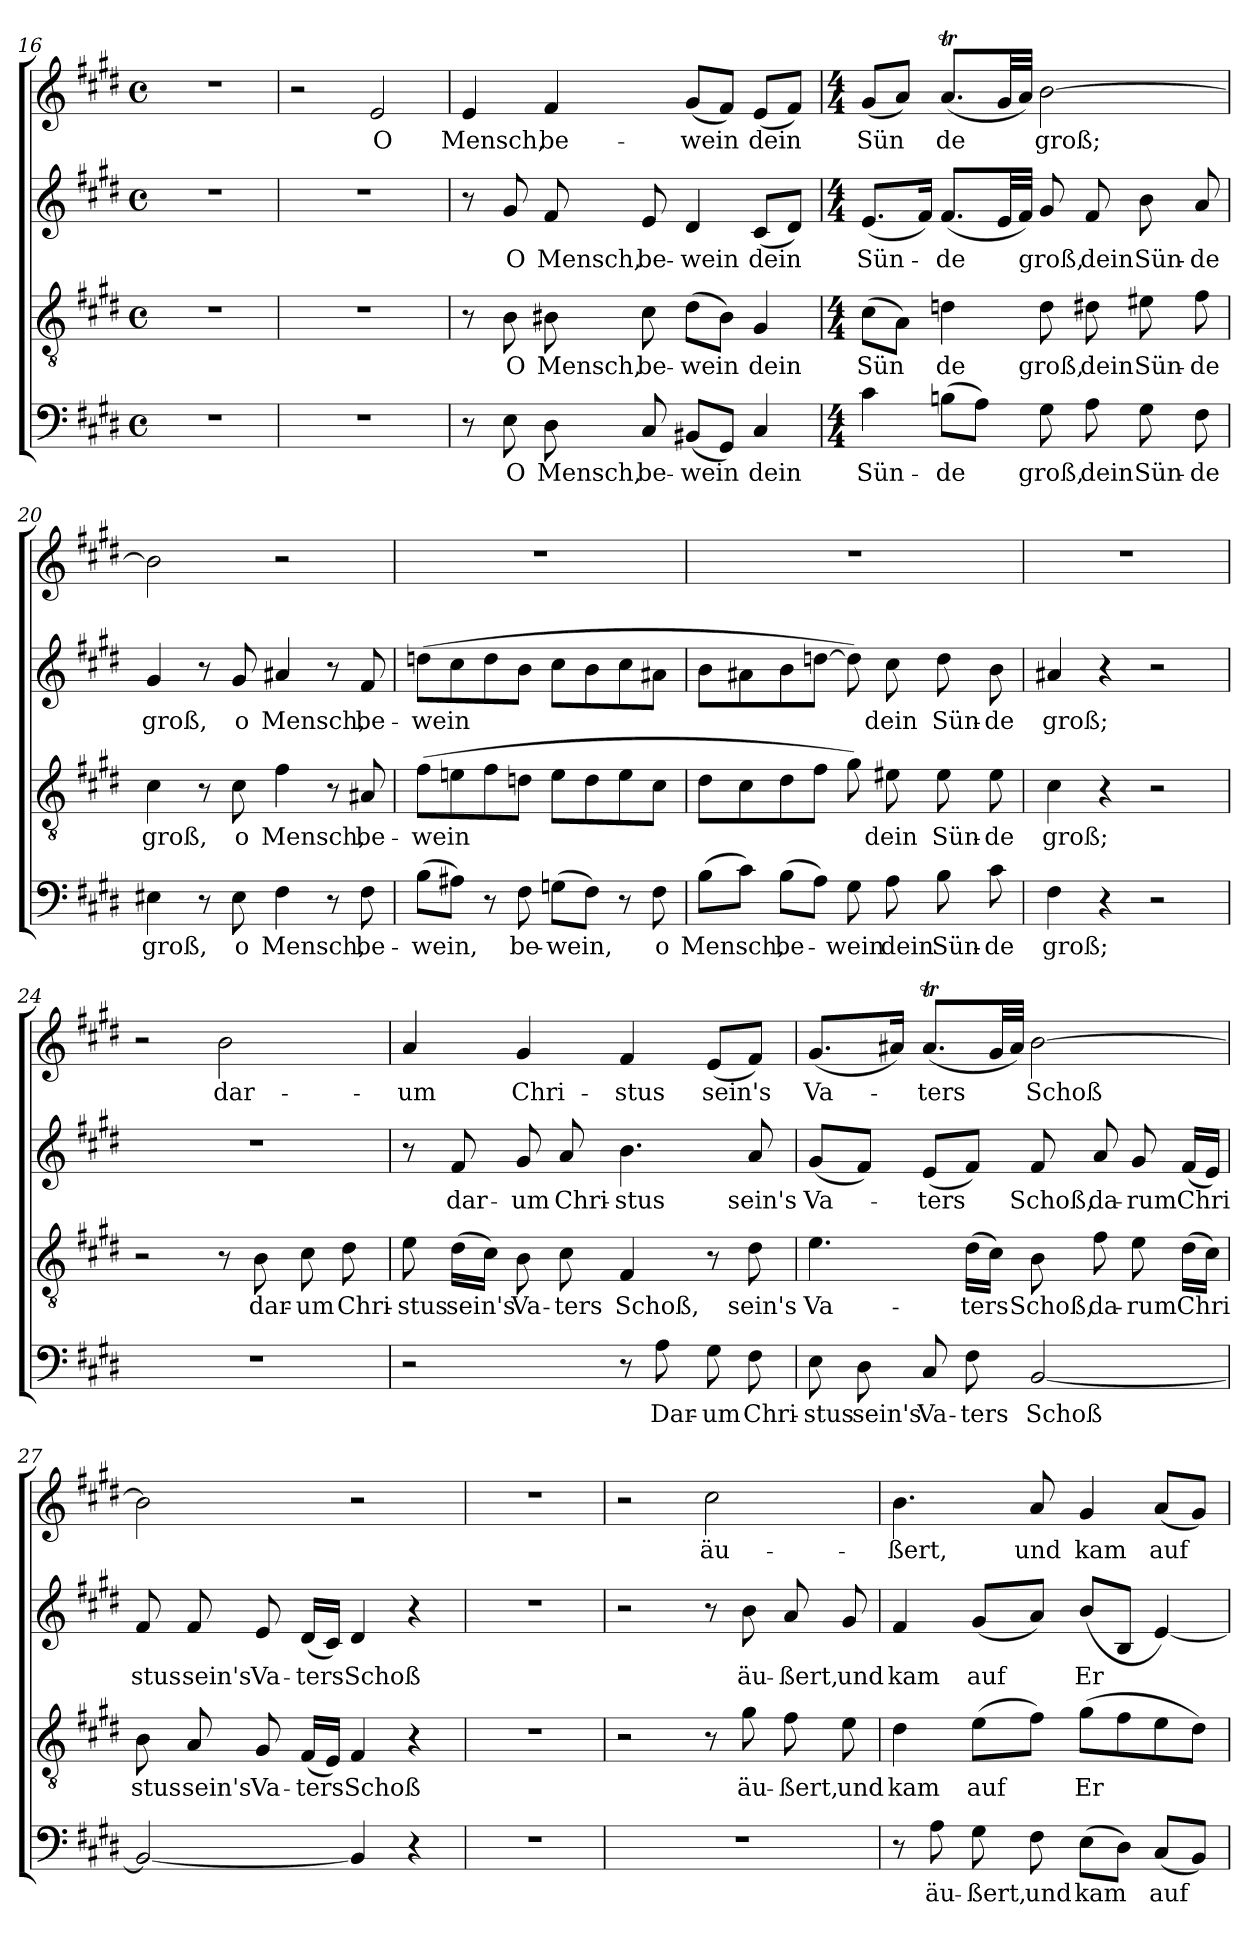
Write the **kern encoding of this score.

**kern	**text	**kern	**text	**kern	**text	**kern	**text
*part4	*part4	*part3	*part3	*part2	*part2	*part1	*part1
*staff4	*staff4	*staff3	*staff3	*staff2	*staff2	*staff1	*staff1
*clefF4	*	*clefGv2	*	*clefG2	*	*clefG2	*
*k[f#c#g#d#]	*	*k[f#c#g#d#]	*	*k[f#c#g#d#]	*	*k[f#c#g#d#]	*
*E:	*	*E:	*	*E:	*	*E:	*
*M4/4	*	*M4/4	*	*M4/4	*	*M4/4	*
*met(c)	*	*met(c)	*	*met(c)	*	*met(c)	*
=16	=16	=16	=16	=16	=16	=16	=16
1r	.	1r	.	1r	.	1r	.
=17	=17	=17	=17	=17	=17	=17	=17
1r	.	1r	.	1r	.	2r	.
!	!	!	!	!	!	!	!LO:LY:b
.	.	.	.	.	.	2e/	O
=18	=18	=18	=18	=18	=18	=18	=18
!	!	!	!	!	!	!	!LO:LY:b
8r	.	8r	.	8r	.	4e/	Mensch,
!	!LO:LY:b	!	!LO:LY:b	!	!LO:LY:b	!	!
8E\	O	8B\	O	8g#/	O	.	.
!	!LO:LY:b	!	!LO:LY:b	!	!LO:LY:b	!	!LO:LY:b
8D#\	Mensch,	8B#X\	Mensch,	8f#/	Mensch,	4f#/	be-
!	!LO:LY:b	!	!LO:LY:b	!	!LO:LY:b	!	!
8C#/	be-	8c#\	be-	8e/	be-	.	.
!	!LO:LY:b	!	!LO:LY:b	!	!LO:LY:b	!	!LO:LY:b
(<8BB#X/L	-wein	(>8d#\L	-wein	4d#/	-wein	(<8g#/L	-wein
8GG#/J)	.	8B#\J)	.	.	.	8f#/J)	.
!	!LO:LY:b	!	!LO:LY:b	!	!LO:LY:b	!	!LO:LY:b
4C#/	dein	4G#/	dein	(<8c#/L	dein	(<8e/L	dein
.	.	.	.	8d#/J)	.	8f#/J)	.
!!LO:LB:g=z
=19	=19	=19	=19	=19	=19	=19	=19
*M4/4	*	*M4/4	*	*M4/4	*	*M4/4	*
!	!LO:LY:b	!	!LO:LY:b	!	!LO:LY:b	!	!LO:LY:b
4c#\	Sün-	(>8c#\L	Sün	(<8.e/L	Sün-	(<8g#/L	Sün
.	.	8A\J)	.	.	.	8a/J)	.
.	.	.	.	16f#/Jk)	.	.	.
!	!LO:LY:b	!	!LO:LY:b	!	!LO:LY:b	!	!LO:LY:b
(>8Bn\L	-de	4dn\	de	(<8.f#/L	-de	(<8.aT/L	de
8A\J)	.	.	.	.	.	.	.
.	.	.	.	32e/LL	.	32g#/LL	.
.	.	.	.	32f#/JJJ)	.	32a/JJJ)	.
!	!LO:LY:b	!	!LO:LY:b	!	!LO:LY:b	!	!LO:LY:b
8G#\	groß,	8d\	groß,	8g#/	groß,	[2b\	groß;
!	!LO:LY:b	!	!LO:LY:b	!	!LO:LY:b	!	!
8A\	dein	8d#X\	dein	8f#/	dein	.	.
!	!LO:LY:b	!	!LO:LY:b	!	!LO:LY:b	!	!
8G#\	Sün-	8e#X\	Sün-	8b\	Sün-	.	.
!	!LO:LY:b	!	!LO:LY:b	!	!LO:LY:b	!	!
8F#\	-de	8f#\	-de	8a/	-de	.	.
=20	=20	=20	=20	=20	=20	=20	=20
!	!LO:LY:b	!	!LO:LY:b	!	!LO:LY:b	!	!
4E#X\	groß,	4c#\	groß,	4g#/	groß,	2b\]	.
8r	.	8r	.	8r	.	.	.
!	!LO:LY:b	!	!LO:LY:b	!	!LO:LY:b	!	!
8E#\	o	8c#\	o	8g#/	o	.	.
!	!LO:LY:b	!	!LO:LY:b	!	!LO:LY:b	!	!
4F#\	Mensch,	4f#\	Mensch,	4a#X/	Mensch,	2r	.
8r	.	8r	.	8r	.	.	.
!	!LO:LY:b	!	!LO:LY:b	!	!LO:LY:b	!	!
8F#\	be-	8A#X/	be-	8f#/	be-	.	.
!!LO:LB:g=z
=21	=21	=21	=21	=21	=21	=21	=21
!	!LO:LY:b	!	!LO:LY:b	!	!LO:LY:b	!	!
(>8B\L	-wein,	(>8f#\L	-wein	(>8ddn\L	-wein	1r	.
8A#X\J)	.	8en\	.	8cc#\	.	.	.
8r	.	8f#\	.	8dd\	.	.	.
!	!LO:LY:b	!	!	!	!	!	!
8F#\	be-	8dn\J	.	8b\J	.	.	.
!	!LO:LY:b	!	!	!	!	!	!
(>8Gn\L	-wein,	8e\L	.	8cc#\L	.	.	.
8F#\J)	.	8d\	.	8b\	.	.	.
8r	.	8e\	.	8cc#\	.	.	.
!	!LO:LY:b	!	!	!	!	!	!
8F#\	o	8c#\J	.	8a#X\J	.	.	.
=22	=22	=22	=22	=22	=22	=22	=22
!	!LO:LY:b	!	!	!	!	!	!
(>8B\L	Mensch,	8d#\L	.	8b\L	.	1r	.
8c#\J)	.	8c#\	.	8a#X\	.	.	.
!	!LO:LY:b	!	!	!	!	!	!
(>8B\L	be-	8d#\	.	8b\	.	.	.
8A\J)	.	8f#\J	.	[8ddn\J	.	.	.
!	!LO:LY:b	!	!	!	!	!	!
8G#\	-wein	8g#\)	.	8dd\])	.	.	.
!	!LO:LY:b	!	!LO:LY:b	!	!LO:LY:b	!	!
8A\	dein	8e#X\	dein	8cc#\	dein	.	.
!	!LO:LY:b	!	!LO:LY:b	!	!LO:LY:b	!	!
8B\	Sün-	8e#\	Sün-	8dd\	Sün-	.	.
!	!LO:LY:b	!	!LO:LY:b	!	!LO:LY:b	!	!
8c#\	-de	8e#\	-de	8b\	-de	.	.
=23	=23	=23	=23	=23	=23	=23	=23
!	!LO:LY:b	!	!LO:LY:b	!	!LO:LY:b	!	!
4F#\	groß;	4c#\	groß;	4a#X/	groß;	1r	.
4r	.	4r	.	4r	.	.	.
2r	.	2r	.	2r	.	.	.
=24	=24	=24	=24	=24	=24	=24	=24
1r	.	2r	.	1r	.	2r	.
!	!	!	!	!	!	!	!LO:LY:b
.	.	8r	.	.	.	2b\	dar-
!	!	!	!LO:LY:b	!	!	!	!
.	.	8B\	dar-	.	.	.	.
!	!	!	!LO:LY:b	!	!	!	!
.	.	8c#\	-um	.	.	.	.
!	!	!	!LO:LY:b	!	!	!	!
.	.	8d#\	Chri-	.	.	.	.
!!LO:PB:g=z
=25	=25	=25	=25	=25	=25	=25	=25
!	!	!	!LO:LY:b	!	!	!	!LO:LY:b
2r	.	8e\	-stus	8r	.	4a/	-um
!	!	!	!LO:LY:b	!	!LO:LY:b	!	!
.	.	(>16d#\LL	sein's	8f#/	dar-	.	.
.	.	16c#\JJ)	.	.	.	.	.
!	!	!	!LO:LY:b	!	!LO:LY:b	!	!LO:LY:b
.	.	8B\	Va-	8g#/	-um	4g#/	Chri-
!	!	!	!LO:LY:b	!	!LO:LY:b	!	!
.	.	8c#\	-ters	8a/	Chri-	.	.
!	!	!	!LO:LY:b	!	!LO:LY:b	!	!LO:LY:b
8r	.	4F#/	Schoß,	4.b\	-stus	4f#/	-stus
!	!LO:LY:b	!	!	!	!	!	!
8A\	Dar-	.	.	.	.	.	.
!	!LO:LY:b	!	!	!	!	!	!LO:LY:b
8G#\	-um	8r	.	.	.	(<8e/L	sein's
!	!LO:LY:b	!	!LO:LY:b	!	!LO:LY:b	!	!
8F#\	Chri-	8d#\	sein's	8a/	sein's	8f#/J)	.
=26	=26	=26	=26	=26	=26	=26	=26
!	!LO:LY:b	!	!LO:LY:b	!	!LO:LY:b	!	!LO:LY:b
8E\	-stus	4.e\	Va-	(<8g#/L	Va-	(<8.g#/L	Va-
!	!LO:LY:b	!	!	!	!	!	!
8D#\	sein's	.	.	8f#/J)	.	.	.
.	.	.	.	.	.	16a#X/Jk)	.
!	!LO:LY:b	!	!	!	!LO:LY:b	!	!LO:LY:b
8C#/	Va-	.	.	(<8e/L	-ters	(<8.a#t/L	-ters
!	!LO:LY:b	!	!LO:LY:b	!	!	!	!
8F#\	-ters	(>16d#\LL	-ters	8f#/J)	.	.	.
.	.	16c#\JJ)	.	.	.	32g#/LL	.
.	.	.	.	.	.	32a#/JJJ)	.
!	!LO:LY:b	!	!LO:LY:b	!	!LO:LY:b	!	!LO:LY:b
[2BB/	Schoß	8B\	Schoß,	8f#/	Schoß,	[2b\	Schoß
!	!	!	!LO:LY:b	!	!LO:LY:b	!	!
.	.	8f#\	da-	8a/	da-	.	.
!	!	!	!LO:LY:b	!	!LO:LY:b	!	!
.	.	8e\	-rum	8g#/	-rum	.	.
!	!	!	!LO:LY:b	!	!LO:LY:b	!	!
.	.	(>16d#\LL	Chri	(<16f#/LL	Chri	.	.
.	.	16c#\JJ)	.	16e/JJ)	.	.	.
!!LO:LB:g=z
=27	=27	=27	=27	=27	=27	=27	=27
!	!	!	!LO:LY:b	!	!LO:LY:b	!	!
2BB/_	.	8B\	stus	8f#/	stus	2b\]	.
!	!	!	!LO:LY:b	!	!LO:LY:b	!	!
.	.	8A/	sein's	8f#/	sein's	.	.
!	!	!	!LO:LY:b	!	!LO:LY:b	!	!
.	.	8G#/	Va-	8e/	Va-	.	.
!	!	!	!LO:LY:b	!	!LO:LY:b	!	!
.	.	(<16F#/LL	-ters	(<16d#/LL	-ters	.	.
.	.	16E/JJ)	.	16c#/JJ)	.	.	.
!	!	!	!LO:LY:b	!	!LO:LY:b	!	!
4BB/]	.	4F#/	Schoß	4d#/	Schoß	2r	.
4r	.	4r	.	4r	.	.	.
=28	=28	=28	=28	=28	=28	=28	=28
1r	.	1r	.	1r	.	1r	.
=29	=29	=29	=29	=29	=29	=29	=29
1r	.	2r	.	2r	.	2r	.
!	!	!	!	!	!	!	!LO:LY:b
.	.	8r	.	8r	.	2cc#\	äu-
!	!	!	!LO:LY:b	!	!LO:LY:b	!	!
.	.	8g#\	äu-	8b\	äu-	.	.
!	!	!	!LO:LY:b	!	!LO:LY:b	!	!
.	.	8f#\	-ßert,	8a/	-ßert,	.	.
!	!	!	!LO:LY:b	!	!LO:LY:b	!	!
.	.	8e\	und	8g#/	und	.	.
=30	=30	=30	=30	=30	=30	=30	=30
!	!	!	!LO:LY:b	!	!LO:LY:b	!	!LO:LY:b
8r	.	4d#\	kam	4f#/	kam	4.b\	-ßert,
!	!LO:LY:b	!	!	!	!	!	!
8A\	äu-	.	.	.	.	.	.
!	!LO:LY:b	!	!LO:LY:b	!	!LO:LY:b	!	!
8G#\	-ßert,	(>8e\L	auf	(<8g#/L	auf	.	.
!	!LO:LY:b	!	!	!	!	!	!LO:LY:b
8F#\	und	8f#\J)	.	8a/J)	.	8a/	und
!	!LO:LY:b	!	!LO:LY:b	!	!LO:LY:b	!	!LO:LY:b
(>8E\L	kam	(>8g#\L	Er	(>8b/L	Er	4g#/	kam
8D#\J)	.	8f#\	.	8B/J	.	.	.
!	!LO:LY:b	!	!	!	!	!	!LO:LY:b
(<8C#/L	auf	8e\	.	[4e/)	.	(<8a/L	auf
8BB/J)	.	8d#\J)	.	.	.	8g#/J)	.
=	=	=	=	=	=	=	=
*-	*-	*-	*-	*-	*-	*-	*-
